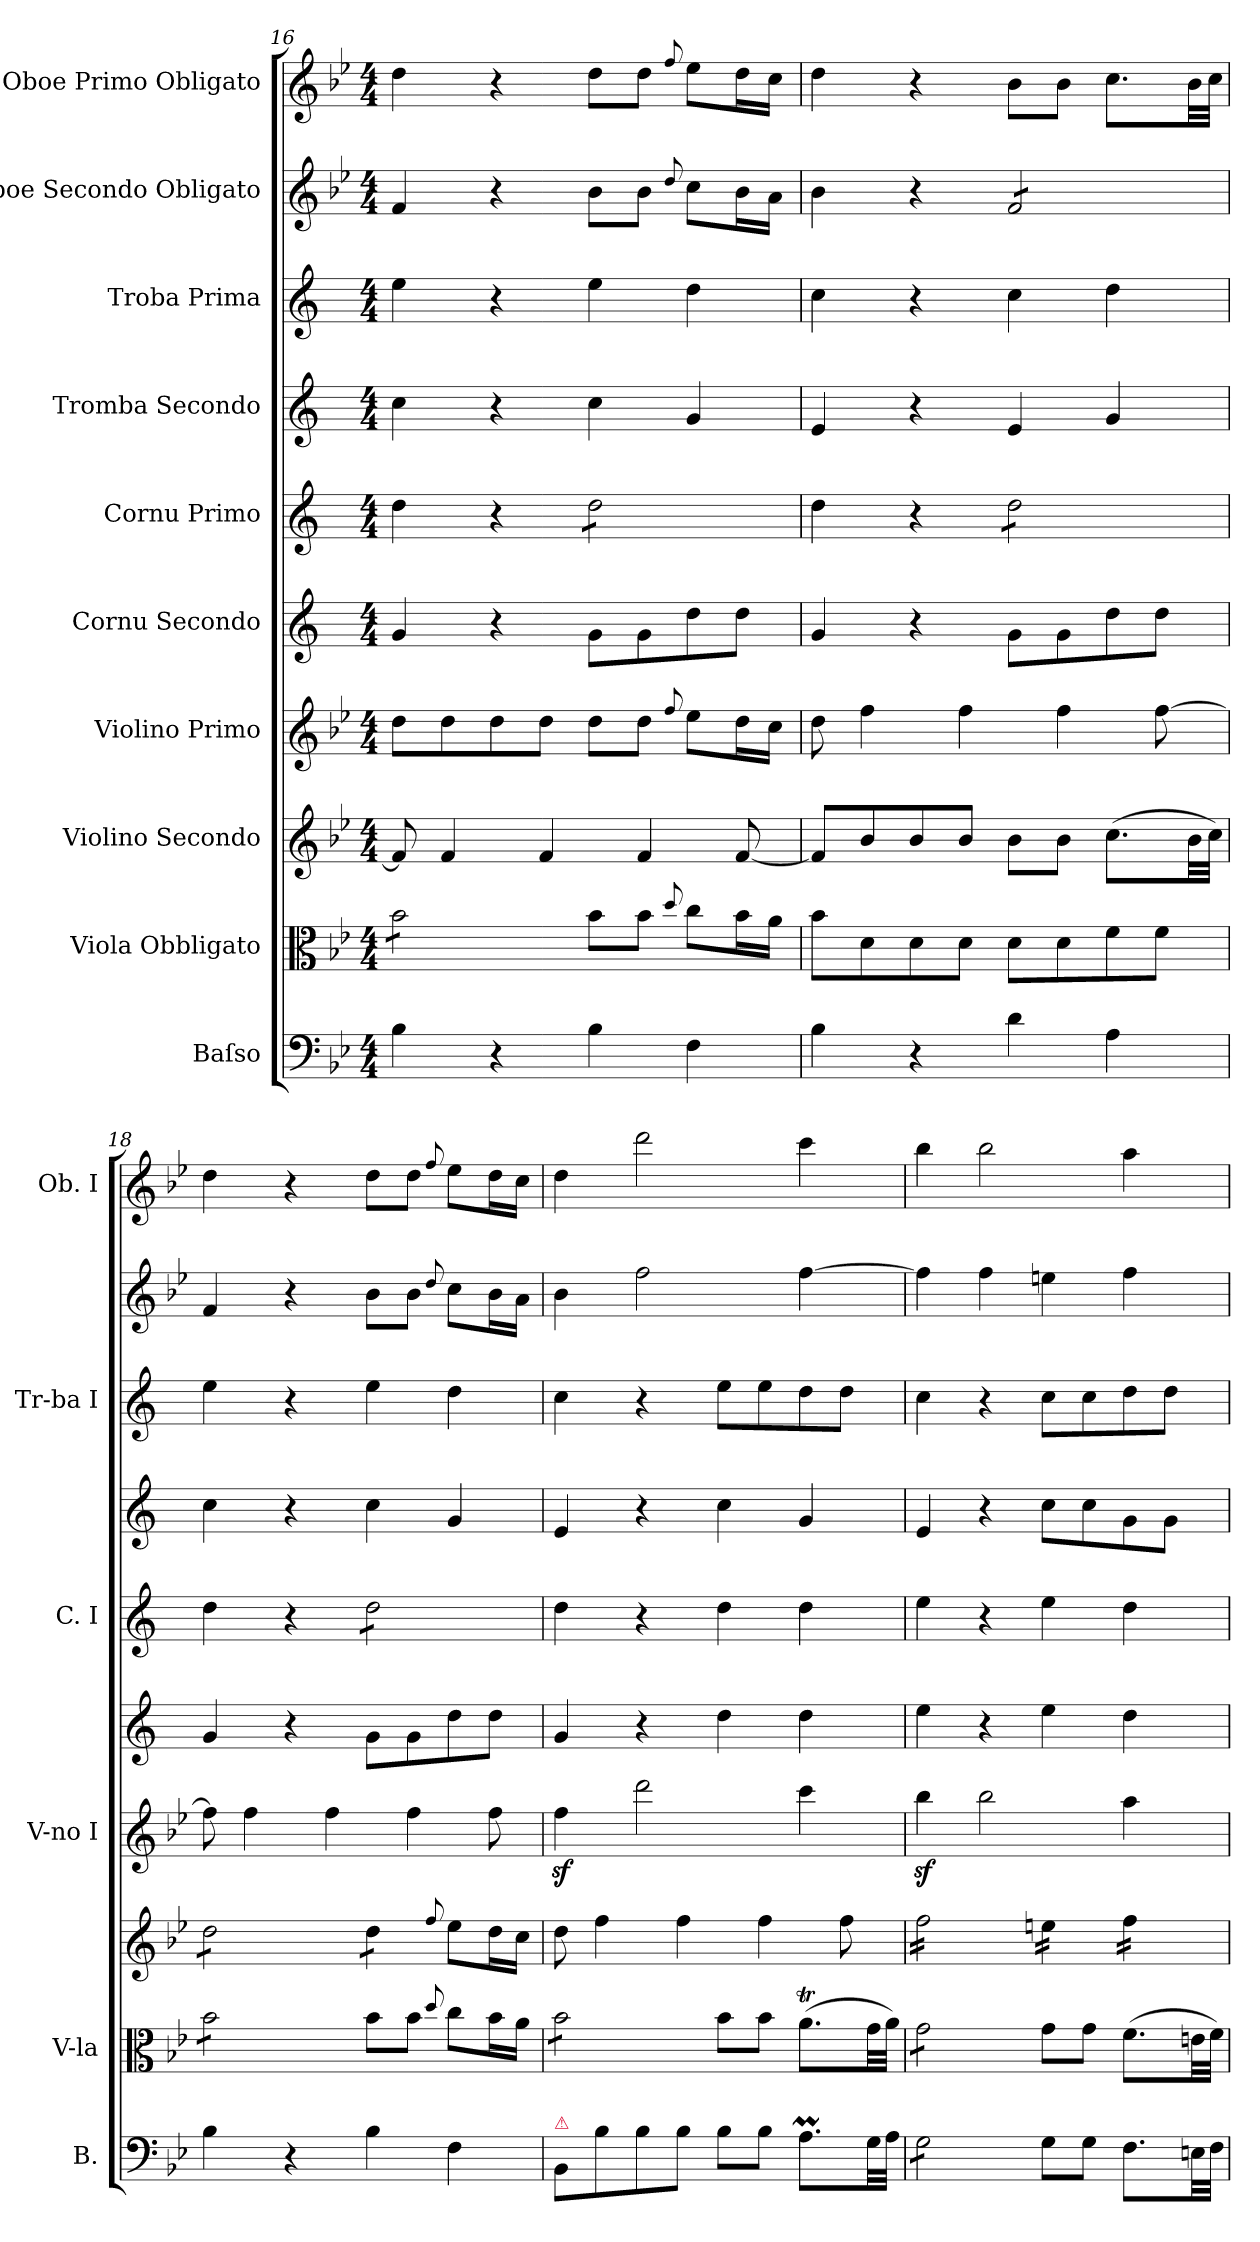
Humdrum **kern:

**kern	**kern	**kern	**kern	**kern	**kern	**kern	**kern	**kern	**kern
*part10	*part9	*part8	*part7	*part6	*part5	*part4	*part3	*part2	*part1
*staff10	*staff9	*staff8	*staff7	*staff6	*staff5	*staff4	*staff3	*staff2	*staff1
*I"Baſso	*I"Viola Obbligato	*I"Violino Secondo	*I"Violino Primo	*I"Cornu Secondo	*I"Cornu Primo	*I"Tromba Secondo	*I"Troba Prima	*I"Oboe Secondo Obligato	*I"Oboe Primo Obligato
*I'B.	*I'V-la	*	*I'V-no I	*	*I'C. I	*	*I'Tr-ba I	*	*I'Ob. I
*clefF4	*clefC3	*clefG2	*clefG2	*clefG2	*clefG2	*clefG2	*clefG2	*clefG2	*clefG2
*	*	*	*	*ITrd5c9	*ITrd5c9	*ITrd1c2	*ITrd1c2	*	*
*k[b-e-]	*k[b-e-]	*k[b-e-]	*k[b-e-]	*k[b-e-a-]	*k[b-e-a-]	*k[b-e-]	*k[b-e-]	*k[b-e-]	*k[b-e-]
*M4/4	*M4/4	*M4/4	*M4/4	*M4/4	*M4/4	*M4/4	*M4/4	*M4/4	*M4/4
=16	=16	=16	=16	=16	=16	=16	=16	=16	=16
*	*tremolo	*	*	*	*	*	*	*	*
4B-\	8b-\L	8f/]	8dd\L	4B-/	4f\	4b-\	4dd\	4f/	4dd\
.	8b-\	4f/	8dd\	.	.	.	.	.	.
4r	8b-\	.	8dd\	4r	4r	4r	4r	4r	4r
.	8b-\J	4f/	8dd\J	.	.	.	.	.	.
*	*Xtremolo	*	*	*	*	*	*	*	*
*	*	*	*	*	*tremolo	*	*	*	*
4B-\	8b-\L	.	8dd\L	8B-\L	8f\L	4b-\	4dd\	8b-\L	8dd\L
.	8b-\J	4f/	8dd\J	8B-\	8f\	.	.	8b-\J	8dd\J
.	8qqdd/	.	8qqff/	.	.	.	.	8qqdd/	8qqff/
4F\	8cc\L	.	8ee-\L	8f\	8f\	4f/	4cc\	8cc\L	8ee-\L
.	16b-\L	[8f/	16dd\L	8f\J	8f\J	.	.	16b-\L	16dd\L
*	*	*	*	*	*Xtremolo	*	*	*	*
.	16a\JJ	.	16cc\JJ	.	.	.	.	16a\JJ	16cc\JJ
=17	=17	=17	=17	=17	=17	=17	=17	=17	=17
4B-\	8b-\L	8f/L]	8dd\	4B-/	4f\	4d/	4b-\	4b-\	4dd\
.	8d\	8b-/	4ff\	.	.	.	.	.	.
4r	8d\	8b-/	.	4r	4r	4r	4r	4r	4r
.	8d\J	8b-/J	4ff\	.	.	.	.	.	.
*	*	*	*	*	*tremolo	*	*	*	*
*	*	*	*	*	*	*	*	*tremolo	*
4d\	8d\L	8b-\L	.	8B-\L	8f\L	4d/	4b-\	8f/L	8b-\L
.	8d\	8b-\J	4ff\	8B-\	8f\	.	.	8f/	8b-\J
4A\	8f\	(8.cc\L	.	8f\	8f\	4f/	4cc\	8f/	8.cc\L
.	8f\J	.	[8ff\	8f\J	8f\J	.	.	8f/J	.
*	*	*	*	*	*	*	*	*Xtremolo	*
*	*	*	*	*	*Xtremolo	*	*	*	*
.	.	32b-\LL	.	.	.	.	.	.	32b-\LL
.	.	32cc\JJJ)	.	.	.	.	.	.	32cc\JJJ
=18	=18	=18	=18	=18	=18	=18	=18	=18	=18
*	*tremolo	*	*	*	*	*	*	*	*
*	*	*tremolo	*	*	*	*	*	*	*
4B-\	8b-\L	8dd\L	8ff\]	4B-/	4f\	4b-\	4dd\	4f/	4dd\
.	8b-\	8dd\	4ff\	.	.	.	.	.	.
4r	8b-\	8dd\	.	4r	4r	4r	4r	4r	4r
.	8b-\J	8dd\J	4ff\	.	.	.	.	.	.
*	*Xtremolo	*	*	*	*	*	*	*	*
*	*	*	*	*	*tremolo	*	*	*	*
4B-\	8b-\L	8dd\L	.	8B-\L	8f\L	4b-\	4dd\	8b-\L	8dd\L
.	8b-\J	8dd\J	4ff\	8B-\	8f\	.	.	8b-\J	8dd\J
*	*	*Xtremolo	*	*	*	*	*	*	*
.	8qqdd/	8qqff/	.	.	.	.	.	8qqdd/	8qqff/
4F\	8cc\L	8ee-\L	.	8f\	8f\	4f/	4cc\	8cc\L	8ee-\L
.	16b-\L	16dd\L	8ff\	8f\J	8f\J	.	.	16b-\L	16dd\L
*	*	*	*	*	*Xtremolo	*	*	*	*
.	16a\JJ	16cc\JJ	.	.	.	.	.	16a\JJ	16cc\JJ
=19	=19	=19	=19	=19	=19	=19	=19	=19	=19
!LO:TX:a:color=crimson:t=⚠	!	!	!	!	!	!	!	!	!
*	*tremolo	*	*	*	*	*	*	*	*
8BB-/L	8b-\L	8dd\	4ffz\	4B-/	4f\	4d/	4b-\	4b-\	4dd\
8B-\	8b-\	4ff\	.	.	.	.	.	.	.
8B-\	8b-\	.	2ddd\	4r	4r	4r	4r	2ff\	2ddd\
8B-\J	8b-\J	4ff\	.	.	.	.	.	.	.
*	*Xtremolo	*	*	*	*	*	*	*	*
8B-\L	8b-\L	.	.	4f\	4f\	4b-\	8dd\L	.	.
8B-\J	8b-\J	4ff\	.	.	.	.	8dd\	.	.
8.Am\L	(8.at\L	.	4ccc\	4f\	4f\	4f/	8cc\	[4ff\	4ccc\
.	.	8ff\	.	.	.	.	8cc\J	.	.
32G\LL	32g\LL	.	.	.	.	.	.	.	.
32A\JJJ	32a\JJJ)	.	.	.	.	.	.	.	.
=20	=20	=20	=20	=20	=20	=20	=20	=20	=20
*tremolo	*	*	*	*	*	*	*	*	*
*	*tremolo	*	*	*	*	*	*	*	*
*	*	*tremolo	*	*	*	*	*	*	*
8G\L	8g\L	16ff\LL	4bb-z\	4g\	4g\	4d/	4b-\	4ff\]	4bb-\
.	.	16ff\	.	.	.	.	.	.	.
8G\	8g\	16ff\	.	.	.	.	.	.	.
.	.	16ff\	.	.	.	.	.	.	.
8G\	8g\	16ff\	2bb-\	4r	4r	4r	4r	4ff\	2bb-\
.	.	16ff\	.	.	.	.	.	.	.
8G\J	8g\J	16ff\	.	.	.	.	.	.	.
*	*Xtremolo	*	*	*	*	*	*	*	*
*Xtremolo	*	*	*	*	*	*	*	*	*
.	.	16ff\JJ	.	.	.	.	.	.	.
8G\L	8g\L	16een\LL	.	4g\	4g\	8b-\L	8b-\L	4een\	.
.	.	16een\	.	.	.	.	.	.	.
8G\J	8g\J	16een\	.	.	.	8b-\	8b-\	.	.
.	.	16een\JJ	.	.	.	.	.	.	.
8.F\L	(8.f\L	16ff\LL	4aa\	4f\	4f\	8f\	8cc\	4ff\	4aa\
.	.	16ff\	.	.	.	.	.	.	.
.	.	16ff\	.	.	.	8f\J	8cc\J	.	.
32En\LL	32en\LL	16ff\JJ	.	.	.	.	.	.	.
*	*	*Xtremolo	*	*	*	*	*	*	*
32F\JJJ	32f\JJJ)	.	.	.	.	.	.	.	.
=	=	=	=	=	=	=	=	=	=
*-	*-	*-	*-	*-	*-	*-	*-	*-	*-
